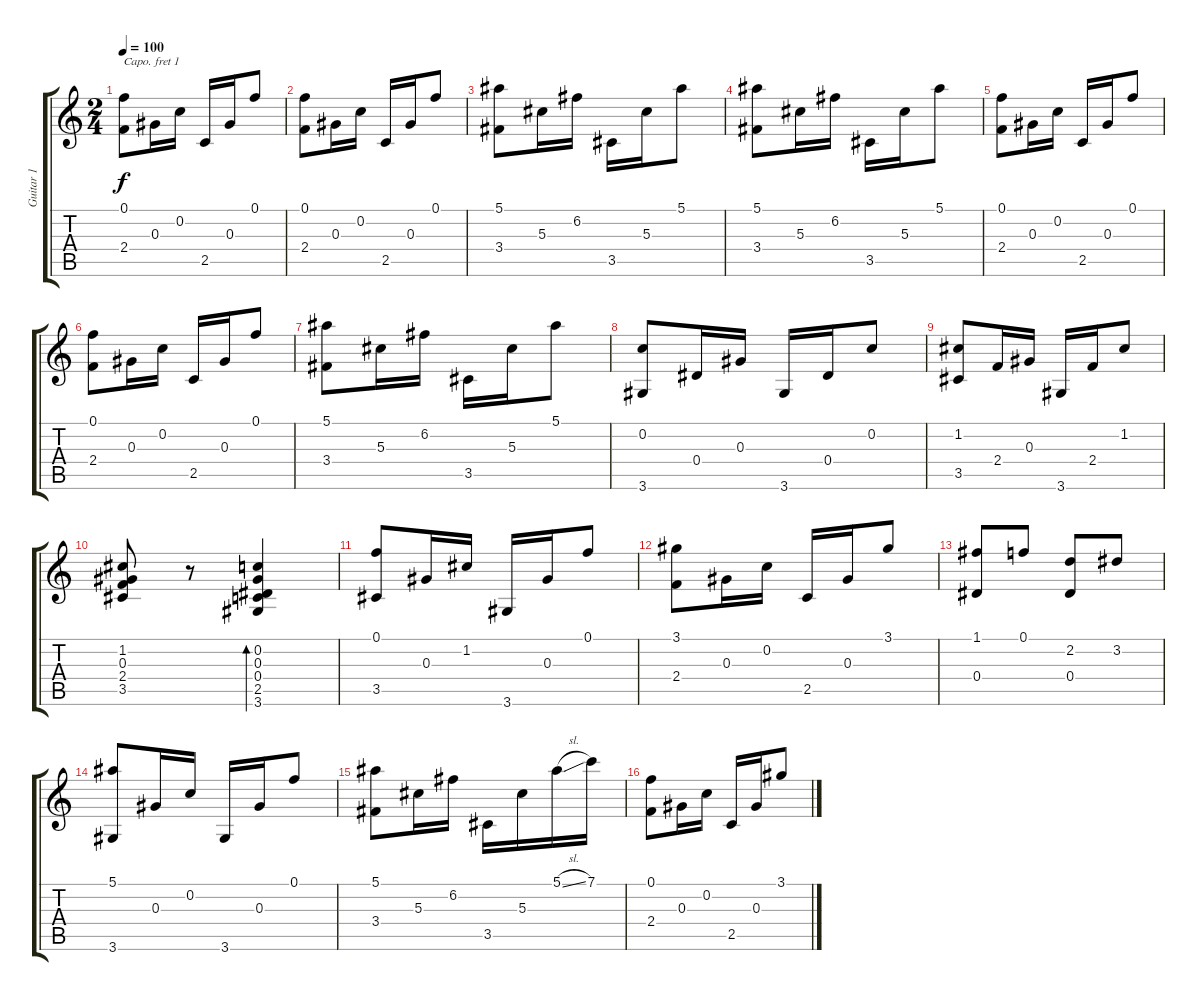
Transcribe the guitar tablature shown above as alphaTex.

\track ("Guitar 1" "Guitar 1") {instrument acousticguitarsteel}
\staff {score tabs}
\capo 1
\tuning (E4 B3 G3 D3 A2 E2) {hide}
\ts (2 4)
\tempo 100
\clef g2
\ks c
(0.1 2.4).8{dy f} 0.3.16 0.2.16 2.5.16 0.3.16 0.1.8 |
(0.1 2.4).8 0.3.16 0.2.16 2.5.16 0.3.16 0.1.8 |
(5.1 3.4).8 5.3.16 6.2.16 3.5.16 5.3.16 5.1.8 |
(5.1 3.4).8 5.3.16 6.2.16 3.5.16 5.3.16 5.1.8 |
(0.1 2.4).8 0.3.16 0.2.16 2.5.16 0.3.16 0.1.8 |
(0.1 2.4).8 0.3.16 0.2.16 2.5.16 0.3.16 0.1.8 |
(5.1 3.4).8 5.3.16 6.2.16 3.5.16 5.3.16 5.1.8 |
(0.2 3.6).8 0.4.16 0.3.16 3.6.16 0.4.16 0.2.8 |
(1.2 3.5).8 2.4.16 0.3.16 3.6.16 2.4.16 1.2.8 |
(1.2 0.3 2.4 3.5).8 r.8 (0.2 0.3 0.4 2.5 3.6).4{bd 60} |
(0.1 3.5).8 0.3.16 1.2.16 3.6.16 0.3.16 0.1.8 |
(3.1 2.4).8 0.3.16 0.2.16 2.5.16 0.3.16 3.1.8 |
(1.1 0.4).8 0.1.8 (2.2 0.4).8 3.2.8 |
(5.1 3.6).8 0.3.16 0.2.16 3.6.16 0.3.16 0.1.8 |
(5.1 3.4).8 5.3.16 6.2.16 3.5.16 5.3.16 5.1{sl}.16 7.1.16 |
(0.1 2.4).8 0.3.16 0.2.16 2.5.16 0.3.16 3.1.8
